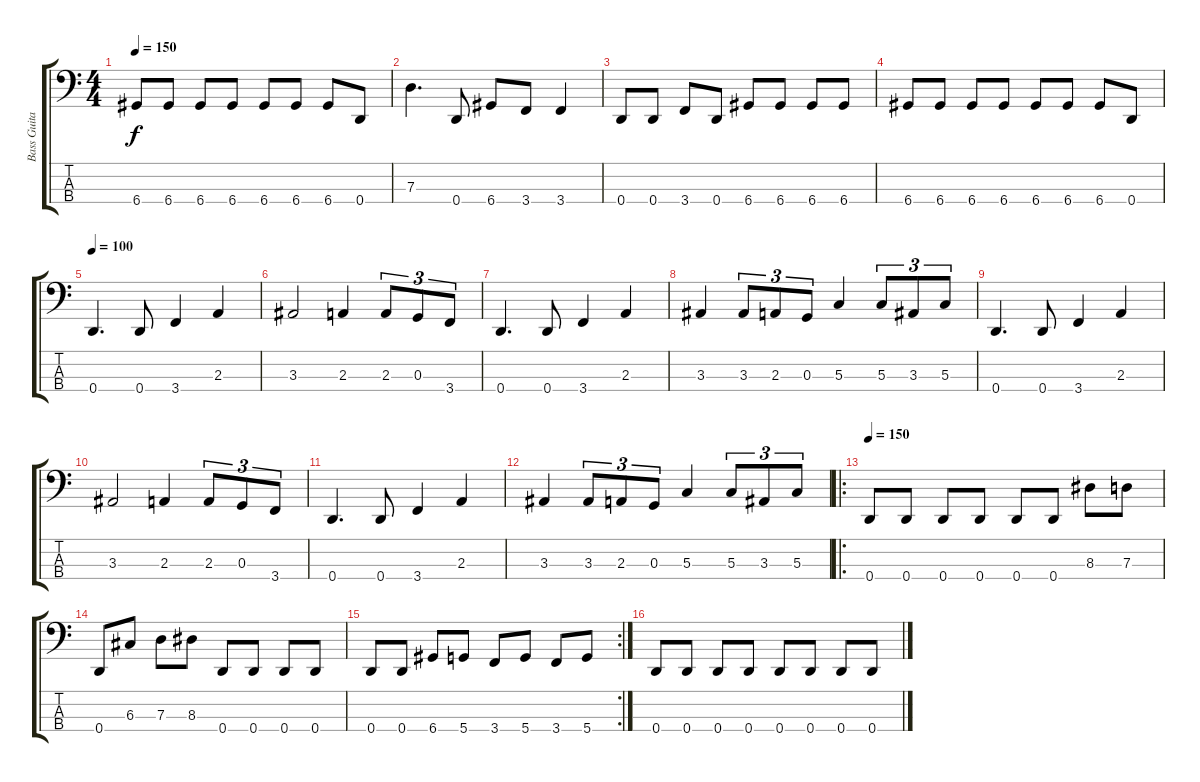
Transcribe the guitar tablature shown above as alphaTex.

\track ("Bass Guitar" "Bass Guita") {instrument electricbasspick}
\staff {score tabs}
\tuning (F2 C2 G1 D1) {hide}
\ts (4 4)
\tempo 150
\clef f4
\ks c
6.4.8{dy f} 6.4.8 6.4.8 6.4.8 6.4.8 6.4.8 6.4.8 0.4.8 |
7.3.4{d} 0.4.8 6.4.8 3.4.8 3.4.4 |
0.4.8 0.4.8 3.4.8 0.4.8 6.4.8 6.4.8 6.4.8 6.4.8 |
6.4.8 6.4.8 6.4.8 6.4.8 6.4.8 6.4.8 6.4.8 0.4.8 |
\tempo 100
0.4.4{d} 0.4.8 3.4.4 2.3.4 |
3.3.2 2.3.4 2.3.8{tu (3 2)} 0.3.8{tu (3 2)} 3.4.8{tu (3 2)} |
0.4.4{d} 0.4.8 3.4.4 2.3.4 |
3.3.4 3.3.8{tu (3 2)} 2.3.8{tu (3 2)} 0.3.8{tu (3 2)} 5.3.4 5.3.8{tu (3 2)} 3.3.8{tu (3 2)} 5.3.8{tu (3 2)} |
0.4.4{d} 0.4.8 3.4.4 2.3.4 |
3.3.2 2.3.4 2.3.8{tu (3 2)} 0.3.8{tu (3 2)} 3.4.8{tu (3 2)} |
0.4.4{d} 0.4.8 3.4.4 2.3.4 |
3.3.4 3.3.8{tu (3 2)} 2.3.8{tu (3 2)} 0.3.8{tu (3 2)} 5.3.4 5.3.8{tu (3 2)} 3.3.8{tu (3 2)} 5.3.8{tu (3 2)} |
\ro
\tempo 150
0.4.8 0.4.8 0.4.8 0.4.8 0.4.8 0.4.8 8.3.8 7.3.8 |
0.4.8 6.3.8 7.3.8 8.3.8 0.4.8 0.4.8 0.4.8 0.4.8 |
\rc 2
0.4.8 0.4.8 6.4.8 5.4.8 3.4.8 5.4.8 3.4.8 5.4.8 |
0.4.8 0.4.8 0.4.8 0.4.8 0.4.8 0.4.8 0.4.8 0.4.8
